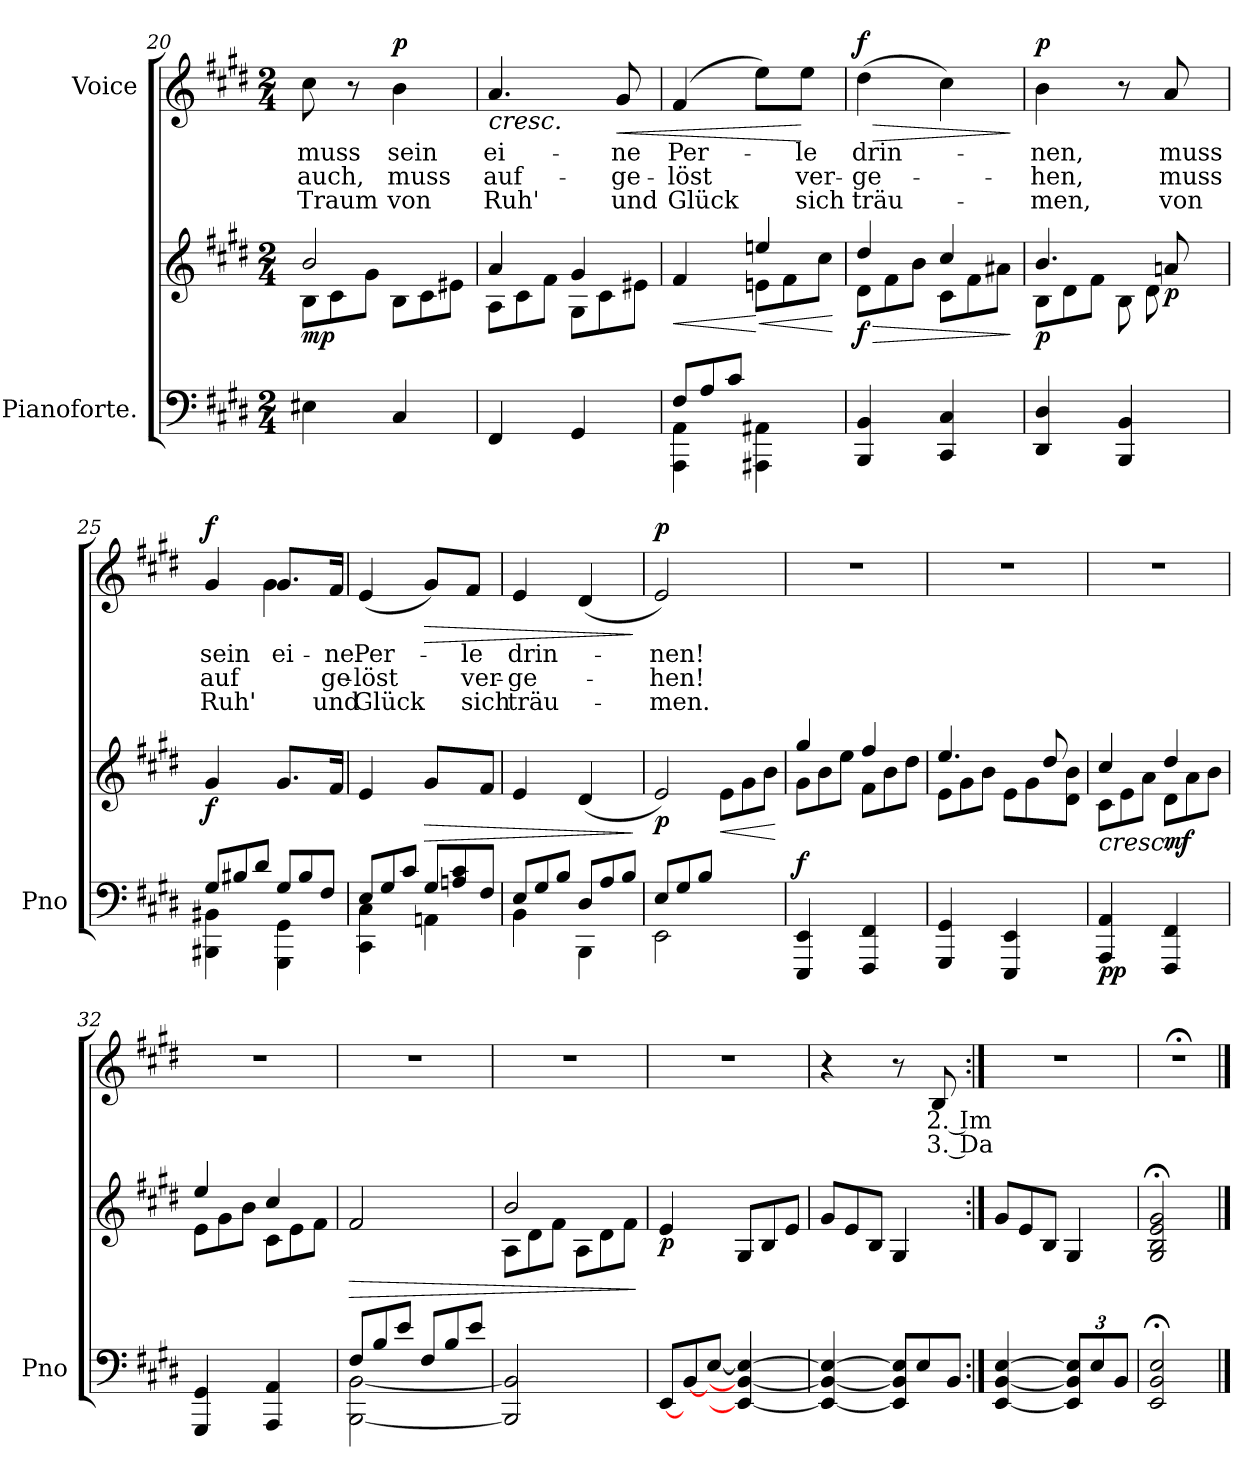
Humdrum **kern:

**kern	**kern	**dynam	**kern	**text	**text	**text	**dynam
*part2	*part2	*part2	*part1	*part1	*part1	*part1	*part1
*staff3	*staff2	*staff2/3	*staff1	*staff1	*staff1	*staff1	*staff1
*I"Pianoforte.	*	*	*I"Voice	*	*	*	*
*I'Pno	*	*	*	*	*	*	*
*clefF4	*clefG2	*	*clefG2	*	*	*	*
*k[f#c#g#d#]	*k[f#c#g#d#]	*	*k[f#c#g#d#]	*	*	*	*
*M2/4	*M2/4	*	*M2/4	*	*	*	*
=20	=20	=20	=20	=20	=20	=20	=20
*	*^	*	*	*	*	*	*
*	*	*Xtuplet	*	*	*	*	*	*
!	!	!	!LO:DY:b	!	!LO:LY:b	!LO:LY:b	!LO:LY:b	!
4E#X\	2b/	12B\L	mp	8cc#\	muss	auch,	Traum	.
.	.	12c#\	.	.	.	.	.	.
.	.	.	.	8r	.	.	.	.
.	.	12g#\J	.	.	.	.	.	.
!	!	!	!	!	!LO:LY:b	!LO:LY:b	!LO:LY:b	!LO:DY:b
4C#/	.	12B\L	.	4b\	sein	muss	von	p
.	.	12c#\	.	.	.	.	.	.
.	.	12e#X\J	.	.	.	.	.	.
=21	=21	=21	=21	=21	=21	=21	=21	=21
!	!	!	!	!	!LO:LY:b	!LO:LY:b	!LO:LY:b	!LO:HP:b
4FF#/	4a/	12A\L	.	4.a/	ei-	auf-	Ruh'	<
.	.	12c#\	.	.	.	.	.	.
.	.	12f#\J	.	.	.	.	.	.
4GG#/	4g#/	12G#\L	.	.	.	.	.	.
.	.	12c#\	.	.	.	.	.	.
!	!	!	!	!	!LO:LY:b	!LO:LY:b	!LO:LY:b	!LO:HP:b
.	.	.	.	8g#/	-ne	-ge-	und	<
.	.	12e#X\J	.	.	.	.	.	.
=22	=22	=22	=22	=22	=22	=22	=22	=22
*Xtuplet	*	*	*	*	*	*	*	*
*^	*	*	*	*	*	*	*	*
!	!	!	!	!LO:HP:b	!	!LO:LY:b	!LO:LY:b	!LO:LY:b	!
12F#/L	4AAA\ 4AA\	4f#/	4ryy	<	(>4f#/	Per-	-löst	Glück	.
12A/	.	.	.	.	.	.	.	.	.
12c#/J	.	.	.	.	.	.	.	.	.
!	!	!	!	!LO:HP:n=1:b	!	!	!	!	!
4ryy	4AAA#X\ 4AA#X\	4een/	12en\L	[ <	8ee\L)	.	.	.	.
.	.	.	12f#\	.	.	.	.	.	.
!	!	!	!	!	!	!LO:LY:b	!LO:LY:b	!LO:LY:b	!
.	.	.	.	.	8ee\J	-le	ver-	sich	[
.	.	.	12cc#\J	.	.	.	.	.	.
*v	*v	*	*	*	*	*	*	*	*
*	*v	*v	*	*	*	*	*	*
.	.	[	.	.	.	.	[
=23	=23	=23	=23	=23	=23	=23	=23
!	!	!LO:HP:b	!	!LO:LY:b	!LO:LY:b	!LO:LY:b	!LO:HP:b
*	*^	*	*	*	*	*	*
!	!	!	!LO:DY:n=1:b	!	!	!	!	!LO:DY:n=1:b
4BBB/ 4BB/	4dd#/	12d#\L	> f	(>4dd#\	drin-	-ge-	träu-	> f
.	.	12f#\	.	.	.	.	.	.
.	.	12b\J	.	.	.	.	.	.
4CC#/ 4C#/	4cc#/	12c#\L	.	4cc#\)	.	.	.	.
.	.	12f#\	.	.	.	.	.	.
.	.	12a#X\J	.	.	.	.	.	.
*	*v	*v	*	*	*	*	*	*
.	.	]	.	.	.	.	]
!!LO:LB:g=z
=24	=24	=24	=24	=24	=24	=24	=24
*^	*^	*	*	*	*	*	*
!	!	!	!	!LO:DY:b	!	!LO:LY:b	!LO:LY:b	!LO:LY:b	!LO:DY:b
12%5ryy	4DD#/ 4D#/	4.b/	12B\L	p	4b\	-nen,	-hen,	-men,	p
.	.	.	12d#\	.	.	.	.	.	.
.	.	.	12f#\J	.	.	.	.	.	.
.	4BBB/ 4BB/	.	12B\L	.	8r	.	.	.	.
.	.	.	12d#\	.	.	.	.	.	.
!	!	!	!	!LO:DY:b	!	!LO:LY:b	!LO:LY:b	!LO:LY:b	!
.	.	8an/	.	p	8a/	muss	muss	von	.
12An/J	.	.	12ryy	.	.	.	.	.	.
!!LO:LB:g=z
=25	=25	=25	=25	=25	=25	=25	=25	=25	=25
!	!	!	!	!LO:DY:b	!	!LO:LY:b	!LO:LY:b	!LO:LY:b	!LO:DY:a
*	*	*v	*v	*	*^	*	*	*	*
12G#/L	4BBB#X\ 4BB#X\	4g#/	f	4g#/	4rgyy	sein	auf	Ruh'	f
12B#X/	.	.	.	.	.	.	.	.	.
12d#/J	.	.	.	.	.	.	.	.	.
!	!	!	!	!	!	!LO:LY:b	!	!	!
12G#/L	4GGG#\ 4GG#\	8.g#/L	.	8.g#/L	4g#\	ei-	.	.	.
12B#/	.	.	.	.	.	.	.	.	.
12F#/J	.	.	.	.	.	.	.	.	.
!	!	!	!	!	!	!LO:LY:b	!LO:LY:b	!LO:LY:b	!
.	.	16f#/Jk	.	16f#/Jk	.	-ne	ge-	und	.
*	*	*	*	*v	*v	*	*	*	*
=26	=26	=26	=26	=26	=26	=26	=26	=26
!	!	!	!	!	!LO:LY:b	!LO:LY:b	!LO:LY:b	!
12E/L	4CC#\ 4C#\	4e/	.	(<4e/	Per-	-löst	Glück	.
12G#/	.	.	.	.	.	.	.	.
12c#/J	.	.	.	.	.	.	.	.
!	!	!	!LO:HP:b	!	!	!	!	!LO:HP:b
12G#/L	4AAn\	12g#/L	>	8g#/L)	.	.	.	>
12An/ 12c#/	.	12ryy	.	.	.	.	.	.
!	!	!	!	!	!LO:LY:b	!LO:LY:b	!LO:LY:b	!
.	.	.	.	8f#/J	-le	ver-	sich	.
12F#/J	.	12f#/J	.	.	.	.	.	.
=27	=27	=27	=27	=27	=27	=27	=27	=27
!	!	!	!	!	!LO:LY:b	!LO:LY:b	!LO:LY:b	!
12E/L	4BB\	4e/	.	4e/	drin-	-ge-	träu-	.
12G#/	.	.	.	.	.	.	.	.
12B/J	.	.	.	.	.	.	.	.
12D#/L	4BBB\	(<4d#/	.	(<4d#/	.	.	.	.
12A/	.	.	.	.	.	.	.	.
12B/J	.	.	.	.	.	.	.	.
*v	*v	*	*	*	*	*	*	*
.	.	]	.	.	.	.	]
=28	=28	=28	=28	=28	=28	=28	=28
*^	*^	*	*	*	*	*	*
!	!	!	!	!LO:DY:b	!	!LO:LY:b	!LO:LY:b	!LO:LY:b	!LO:DY:a
12E/L	2EE\	2e/)	4ryy	p	2e/)	-nen!	-hen!	-men.	p
12G#/	.	.	.	.	.	.	.	.	.
12B/J	.	.	.	.	.	.	.	.	.
!	!	!	!	!LO:HP:b	!	!	!	!	!
4ryy	.	.	12e\L	<	.	.	.	.	.
.	.	.	12g#\	.	.	.	.	.	.
.	.	.	12b\J	.	.	.	.	.	.
*v	*v	*	*	*	*	*	*	*	*
*	*v	*v	*	*	*	*	*	*
.	.	[	.	.	.	.	.
=29	=29	=29	=29	=29	=29	=29	=29
*	*^	*	*	*	*	*	*
!	!	!	!LO:DY:a=2	!	!	!	!	!
4EEE/ 4EE/	4gg#/	12g#\L	f	2r	.	.	.	.
.	.	12b\	.	.	.	.	.	.
.	.	12ee\J	.	.	.	.	.	.
4FFF#/ 4FF#/	4ff#/	12f#\L	.	.	.	.	.	.
.	.	12b\	.	.	.	.	.	.
.	.	12dd#\J	.	.	.	.	.	.
=30	=30	=30	=30	=30	=30	=30	=30	=30
4GGG#/ 4GG#/	4.ee/	12e\L	.	2r	.	.	.	.
.	.	12g#\	.	.	.	.	.	.
.	.	12b\J	.	.	.	.	.	.
4EEE/ 4EE/	.	12e\L	.	.	.	.	.	.
.	.	12g#\	.	.	.	.	.	.
.	8dd#/	.	.	.	.	.	.	.
.	.	12d#\ 12b\J	.	.	.	.	.	.
!!LO:PB:g=z
=31	=31	=31	=31	=31	=31	=31	=31	=31
!	!	!	!LO:HP:b	!	!	!	!	!
!	!	!	!LO:DY:n=1:b=2	!	!	!	!	!
!	!	!	!LO:DY:n=2:b	!	!	!	!	!
4AAA/ 4AA/	4cc#/	12c#\L	< p p	2r	.	.	.	.
.	.	12e\	.	.	.	.	.	.
.	.	12a\J	.	.	.	.	.	.
!	!	!	!LO:DY:n=3:b	!	!	!	!	!
4FFF#/ 4FF#/	4dd#/	12d#\L	mf	.	.	.	.	.
.	.	12a\	[	.	.	.	.	.
.	.	12b\J	.	.	.	.	.	.
=32	=32	=32	=32	=32	=32	=32	=32	=32
4GGG#/ 4GG#/	4ee/	12e\L	.	2r	.	.	.	.
.	.	12g#\	.	.	.	.	.	.
.	.	12b\J	.	.	.	.	.	.
4AAA/ 4AA/	4cc#/	12c#\L	.	.	.	.	.	.
.	.	12e\	.	.	.	.	.	.
.	.	12f#\J	.	.	.	.	.	.
=33	=33	=33	=33	=33	=33	=33	=33	=33
*^	*	*	*	*	*	*	*	*
!	!	!	!	!LO:HP:b	!	!	!	!	!
*	*	*v	*v	*	*	*	*	*	*
12F#/L	[2BBB\ [2BB\	2f#/	>	2r	.	.	.	.
12B/	.	.	.	.	.	.	.	.
12e/J	.	.	.	.	.	.	.	.
12F#/L	.	.	.	.	.	.	.	.
12B/	.	.	.	.	.	.	.	.
12e/J	.	.	.	.	.	.	.	.
*v	*v	*	*	*	*	*	*	*
=34	=34	=34	=34	=34	=34	=34	=34
*	*^	*	*	*	*	*	*
2BBB/] 2BB/]	2b/	12A\L	.	2r	.	.	.	.
.	.	12d#\	.	.	.	.	.	.
.	.	12f#\J	.	.	.	.	.	.
.	.	12A\L	.	.	.	.	.	.
.	.	12d#\	.	.	.	.	.	.
.	.	12f#\J	.	.	.	.	.	.
*	*v	*v	*	*	*	*	*	*
.	.	]	.	.	.	.	.
=35	=35	=35	=35	=35	=35	=35	=35
!	!	!LO:DY:b	!	!	!	!	!
[12EE/L	4e/	p	2r	.	.	.	.
[12BB/	.	.	.	.	.	.	.
[12E/J	.	.	.	.	.	.	.
4EE/_ 4BB/_ 4E/_	12G#/L	.	.	.	.	.	.
.	12B/	.	.	.	.	.	.
.	12e/J	.	.	.	.	.	.
=36	=36	=36	=36	=36	=36	=36	=36
4EE/_ 4BB/_ 4E/_	12g#/L	.	4r	.	.	.	.
.	12e/	.	.	.	.	.	.
.	12B/J	.	.	.	.	.	.
12EE/] 12BB/] 12E/]L	4G#/	.	8r	.	.	.	.
12E/	.	.	.	.	.	.	.
!	!	!	!	!LO:LY:b	!LO:LY:b	!	!
.	.	.	8B/	2. Im	3. Da	.	.
12BB/J	.	.	.	.	.	.	.
=37:|!	=37:|!	=37:|!	=37:|!	=37:|!	=37:|!	=37:|!	=37:|!
[4EE/ [4BB/ [4E/	12g#/L	.	2r	.	.	.	.
.	12e/	.	.	.	.	.	.
.	12B/J	.	.	.	.	.	.
*tuplet	*	*	*	*	*	*	*
*Xbrackettup	*	*	*	*	*	*	*
12EE/] 12BB/] 12E/]L	4G#/	.	.	.	.	.	.
12E/	.	.	.	.	.	.	.
12BB/J	.	.	.	.	.	.	.
!!LO:LB:g=z
=38	=38	=38	=38	=38	=38	=38	=38
2EE/;< 2BB/;< 2E/;<	2G#/;< 2B/;< 2e/;< 2g#/;<	.	2r;<	.	.	.	.
==	==	==	==	==	==	==	==
*-	*-	*-	*-	*-	*-	*-	*-
